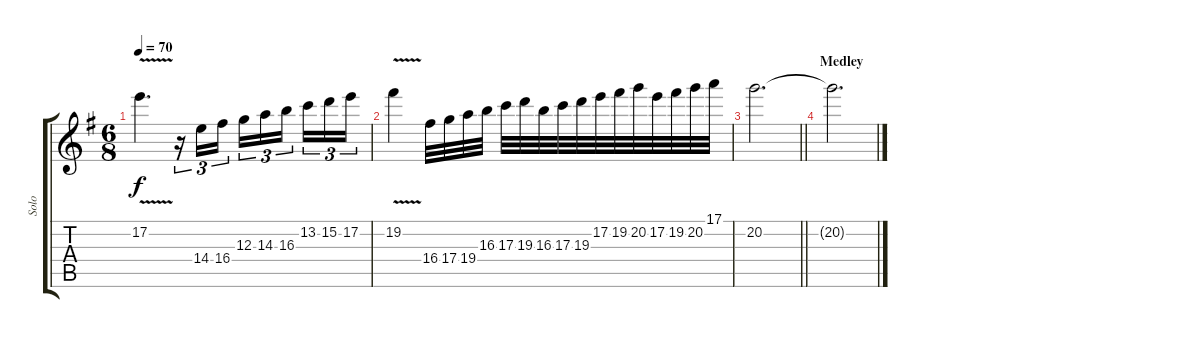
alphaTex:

\track ("Solo " "Solo ") {instrument overdrivenguitar}
\staff {score tabs}
\tuning (E4 B3 G3 D3 A2 E2) {hide}
\ts (6 8)
\tempo 70
\clef g2
\ks g
17.2{v}.4{d dy f} r.16{tu (3 2)} 14.4.16{tu (3 2)} 16.4.16{tu (3 2) beam splitsecondary} 12.3.16{tu (3 2)} 14.3.16{tu (3 2)} 16.3.16{tu (3 2) beam splitsecondary} 13.2.16{tu (3 2)} 15.2.16{tu (3 2)} 17.2.16{tu (3 2)} |
19.2{v}.4 16.4.32 17.4.32 19.4.32 16.3.32 17.3.32 19.3.32 16.3.32 17.3.32 19.3.32 17.2.32 19.2.32 20.2.32 17.2.32 19.2.32 20.2.32 17.1.32 |
\barLineRight lightlight
20.2.2{d} |
\section ("" "Medley")
20.2{t}.2{d}
